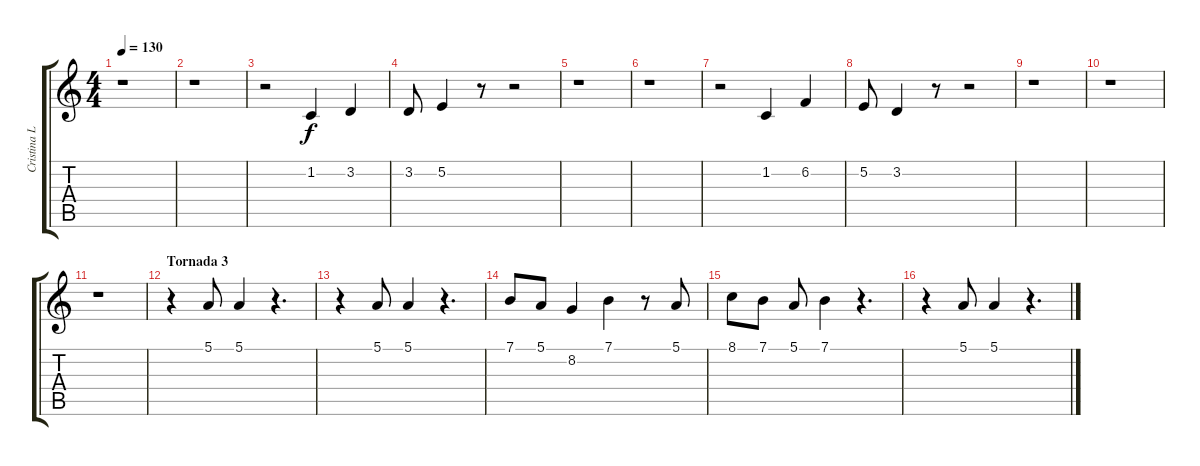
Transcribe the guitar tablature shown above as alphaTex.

\track ("Cristina Llanos (Veu)" "Cristina L") {instrument lead6voice}
\staff {score tabs}
\tuning (E4 B3 G3 D3 A2 E2) {hide}
\ts (4 4)
\tempo 130
\clef g2
\ks c
r.1{dy f} |
r.1 |
r.2 1.2.4 3.2.4 |
3.2.8 5.2.4 r.8 r.2 |
r.1 |
r.1 |
r.2 1.2.4 6.2.4 |
5.2.8 3.2.4 r.8 r.2 |
r.1 |
r.1 |
r.1 |
\section ("" "Tornada 3")
r.4 5.1.8 5.1.4 r.4{d} |
r.4 5.1.8 5.1.4 r.4{d} |
7.1.8 5.1.8 8.2.4 7.1.4 r.8 5.1.8 |
8.1.8 7.1.8 5.1.8 7.1.4 r.4{d} |
r.4 5.1.8 5.1.4 r.4{d}
